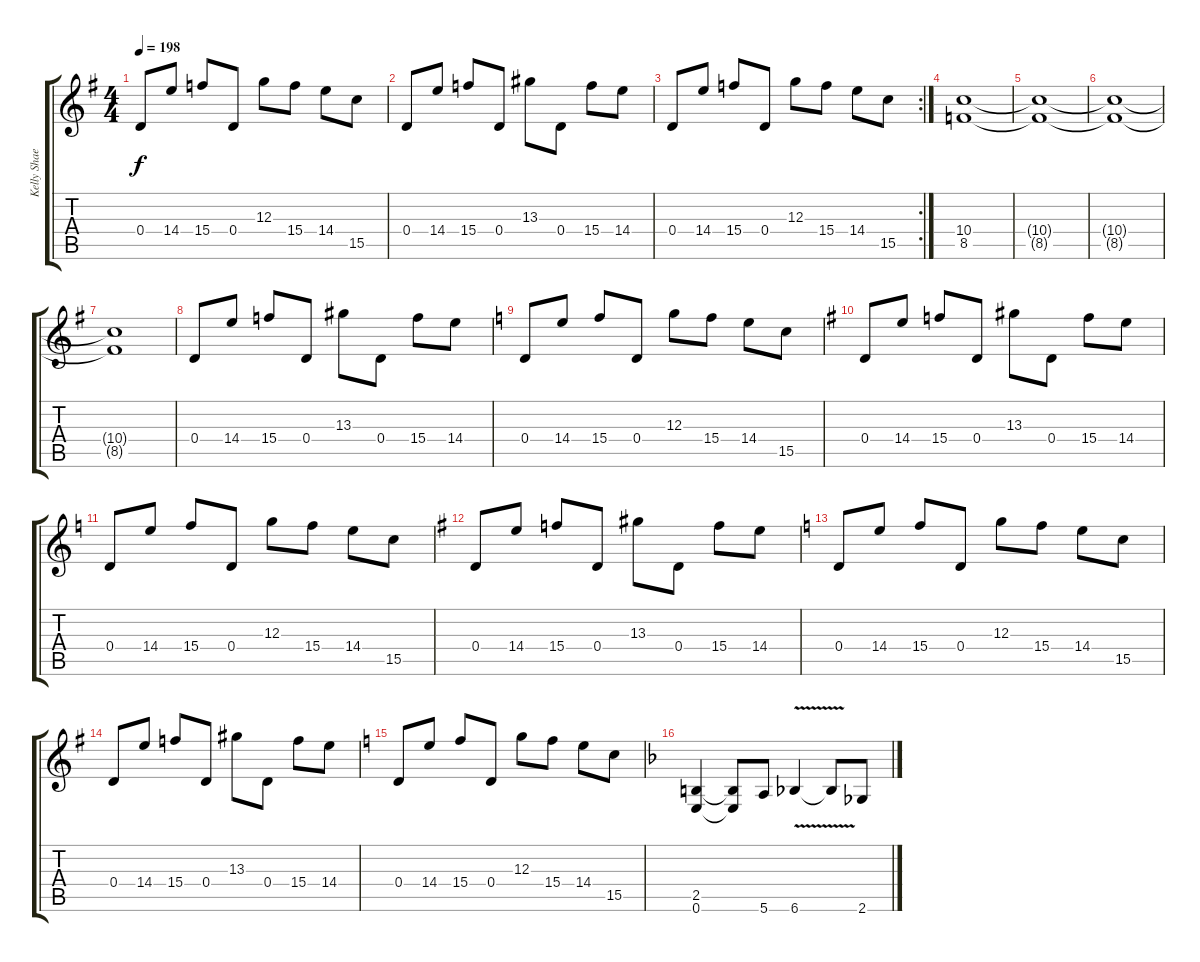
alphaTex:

\track ("Kelly Shaefer rhythm" "Kelly Shae") {instrument distortionguitar}
\staff {score tabs}
\tuning (E4 B3 G3 D3 A2 E2) {hide}
\ts (4 4)
\tempo 198
\clef g2
\ks g
0.4.8{dy f} 14.4.8 15.4.8 0.4.8 12.3.8 15.4.8 14.4.8 15.5.8 |
0.4.8 14.4.8 15.4.8 0.4.8 13.3.8 0.4.8 15.4.8 14.4.8 |
\rc 2
0.4.8 14.4.8 15.4.8 0.4.8 12.3.8 15.4.8 14.4.8 15.5.8 |
(10.4 8.5).1 |
(10.4{t} 8.5{t}).1 |
(10.4{t} 8.5{t}).1 |
(10.4{t} 8.5{t}).1 |
0.4.8 14.4.8 15.4.8 0.4.8 13.3.8 0.4.8 15.4.8 14.4.8 |
\ks c
0.4.8 14.4.8 15.4.8 0.4.8 12.3.8 15.4.8 14.4.8 15.5.8 |
\ks g
0.4.8 14.4.8 15.4.8 0.4.8 13.3.8 0.4.8 15.4.8 14.4.8 |
\ks c
0.4.8 14.4.8 15.4.8 0.4.8 12.3.8 15.4.8 14.4.8 15.5.8 |
\ks g
0.4.8 14.4.8 15.4.8 0.4.8 13.3.8 0.4.8 15.4.8 14.4.8 |
\ks c
0.4.8 14.4.8 15.4.8 0.4.8 12.3.8 15.4.8 14.4.8 15.5.8 |
\ks g
0.4.8 14.4.8 15.4.8 0.4.8 13.3.8 0.4.8 15.4.8 14.4.8 |
\ks c
0.4.8 14.4.8 15.4.8 0.4.8 12.3.8 15.4.8 14.4.8 15.5.8 |
\ks f
(2.5 0.6).4 (2.5{t} 0.6{t}).8 5.6.8 6.6{v}.4 6.6{v t}.8 2.6.8
